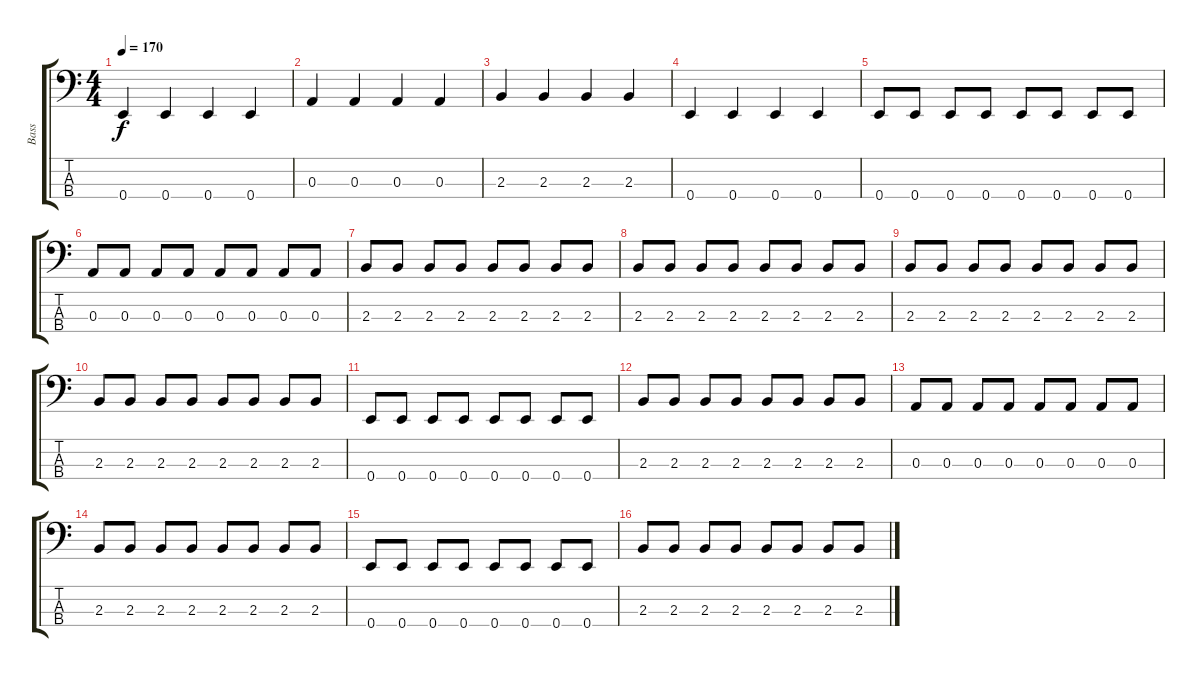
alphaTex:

\track ("Bass" "Bass") {instrument electricbassfinger}
\staff {score tabs}
\tuning (G2 D2 A1 E1) {hide}
\ts (4 4)
\tempo 170
\clef f4
\ks c
0.4.4{dy f} 0.4.4 0.4.4 0.4.4 |
0.3.4 0.3.4 0.3.4 0.3.4 |
2.3.4 2.3.4 2.3.4 2.3.4 |
0.4.4 0.4.4 0.4.4 0.4.4 |
0.4.8 0.4.8 0.4.8 0.4.8 0.4.8 0.4.8 0.4.8 0.4.8 |
0.3.8 0.3.8 0.3.8 0.3.8 0.3.8 0.3.8 0.3.8 0.3.8 |
2.3.8 2.3.8 2.3.8 2.3.8 2.3.8 2.3.8 2.3.8 2.3.8 |
2.3.8 2.3.8 2.3.8 2.3.8 2.3.8 2.3.8 2.3.8 2.3.8 |
2.3.8 2.3.8 2.3.8 2.3.8 2.3.8 2.3.8 2.3.8 2.3.8 |
2.3.8 2.3.8 2.3.8 2.3.8 2.3.8 2.3.8 2.3.8 2.3.8 |
0.4.8 0.4.8 0.4.8 0.4.8 0.4.8 0.4.8 0.4.8 0.4.8 |
2.3.8 2.3.8 2.3.8 2.3.8 2.3.8 2.3.8 2.3.8 2.3.8 |
0.3.8 0.3.8 0.3.8 0.3.8 0.3.8 0.3.8 0.3.8 0.3.8 |
2.3.8 2.3.8 2.3.8 2.3.8 2.3.8 2.3.8 2.3.8 2.3.8 |
0.4.8 0.4.8 0.4.8 0.4.8 0.4.8 0.4.8 0.4.8 0.4.8 |
2.3.8 2.3.8 2.3.8 2.3.8 2.3.8 2.3.8 2.3.8 2.3.8
